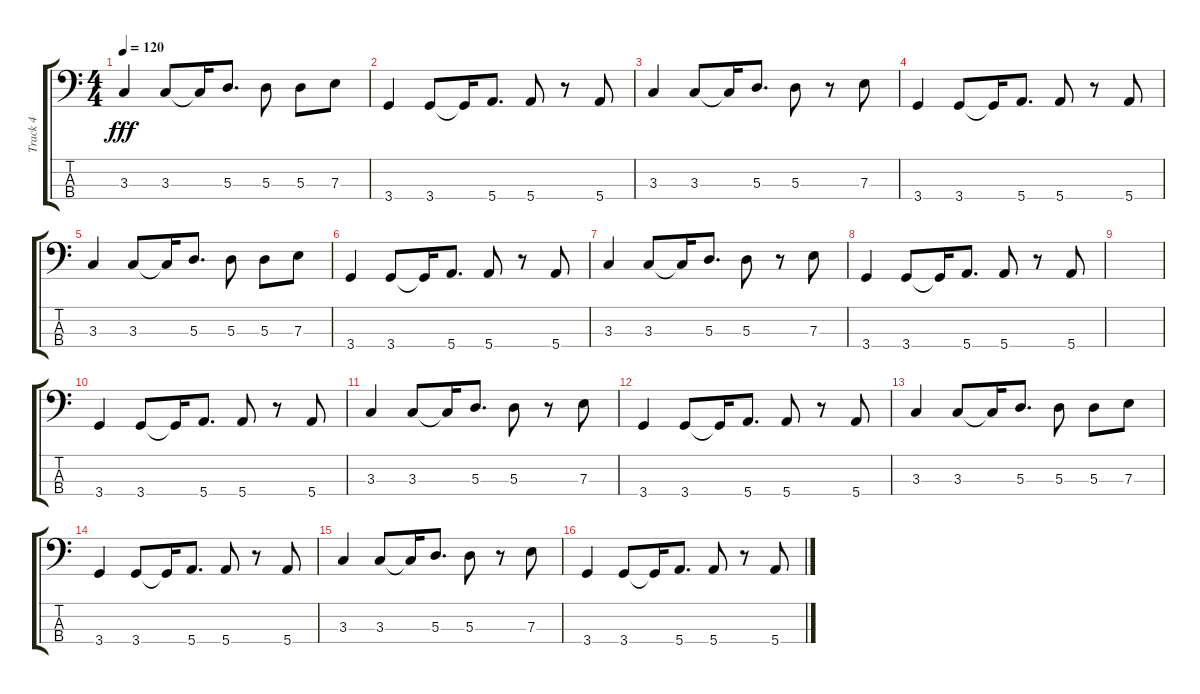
\track ("Track 4" "Track 4") {instrument electricbassfinger}
\staff {score tabs}
\tuning (G2 D2 A1 E1) {hide}
\ts (4 4)
\tempo 120
\clef f4
\ks c
3.3.4{dy fff} 3.3.8 3.3{t}.16 5.3.8{d} 5.3.8 5.3.8 7.3.8 |
3.4.4 3.4.8 3.4{t}.16 5.4.8{d} 5.4.8 r.8 5.4.8 |
3.3.4 3.3.8 3.3{t}.16 5.3.8{d} 5.3.8 r.8 7.3.8 |
3.4.4 3.4.8 3.4{t}.16 5.4.8{d} 5.4.8 r.8 5.4.8 |
3.3.4 3.3.8 3.3{t}.16 5.3.8{d} 5.3.8 5.3.8 7.3.8 |
3.4.4 3.4.8 3.4{t}.16 5.4.8{d} 5.4.8 r.8 5.4.8 |
3.3.4 3.3.8 3.3{t}.16 5.3.8{d} 5.3.8 r.8 7.3.8 |
3.4.4 3.4.8 3.4{t}.16 5.4.8{d} 5.4.8 r.8 5.4.8 |
|
3.4.4 3.4.8 3.4{t}.16 5.4.8{d} 5.4.8 r.8 5.4.8 |
3.3.4 3.3.8 3.3{t}.16 5.3.8{d} 5.3.8 r.8 7.3.8 |
3.4.4 3.4.8 3.4{t}.16 5.4.8{d} 5.4.8 r.8 5.4.8 |
3.3.4 3.3.8 3.3{t}.16 5.3.8{d} 5.3.8 5.3.8 7.3.8 |
3.4.4 3.4.8 3.4{t}.16 5.4.8{d} 5.4.8 r.8 5.4.8 |
3.3.4 3.3.8 3.3{t}.16 5.3.8{d} 5.3.8 r.8 7.3.8 |
3.4.4 3.4.8 3.4{t}.16 5.4.8{d} 5.4.8 r.8 5.4.8
